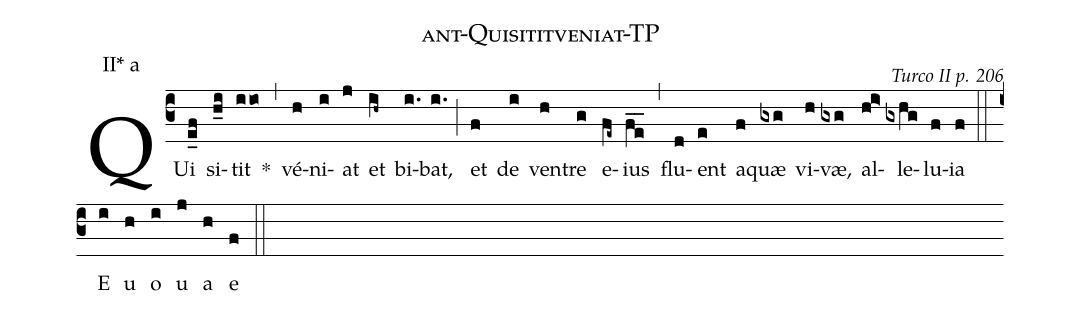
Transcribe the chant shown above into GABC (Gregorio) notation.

name: ant-Quisititveniat-TP;
commentary: Turco II p. 206;
annotation: II* a;
%%
(c3)
QUi(e_f) si(h_i)tit(iio) *(,)
vé(h)ni(i)at(j) et(ih~) bi(i.)bat,(i.) (;)
et(f) de(i) ven(h)tre(g) e(fe~)ius(fe__) (,)
flu(d)ent(e) a(f)quæ(gxg) vi(h)væ,(gxg) al(hi>)le(gxhg)lu(f)ia(f) (::) E(i) u(h) o(i) u(j) a(h) e(f) (::)
